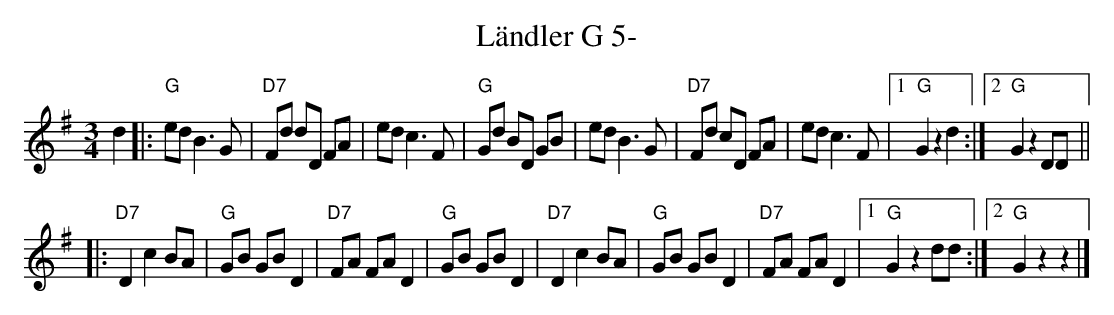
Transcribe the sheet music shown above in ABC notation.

X:1
T:Ländler G 5-
M:3/4
L:1/8
K:Gmaj
d2 |: "G"ed B3G | "D7"Fd dD FA | ed c3F | "G"Gd BD GB | ed B3G | "D7"Fd cD FA | ed c3F |1 "G"G2z2d2 :|2 "G"G2 z2 DD||
|:"D7"D2c2 BA | "G"GB GB D2 | "D7"FA FA D2 | "G"GB GB D2 | "D7"D2 c2 BA | "G"GB GB D2 | "D7"FA FA D2 |1 "G"G2 z2 dd :|2 "G"G2 z2z2 |]
